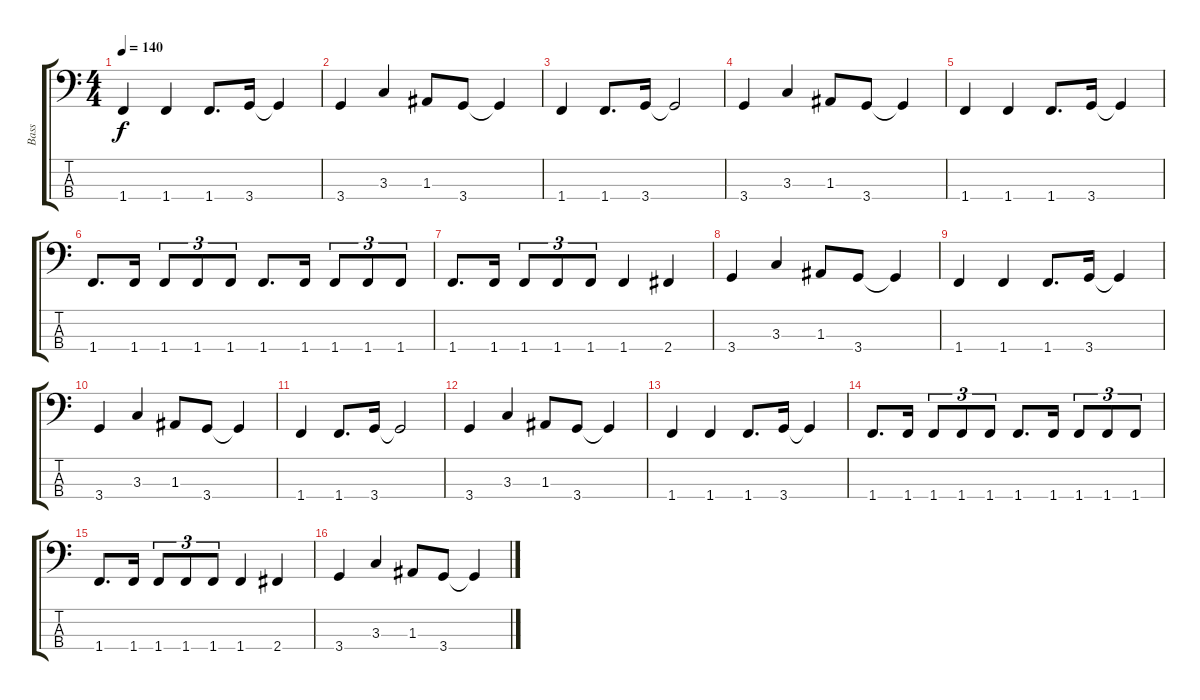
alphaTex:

\track ("Bass" "Bass") {instrument electricbassfinger}
\staff {score tabs}
\tuning (G2 D2 A1 E1) {hide}
\ts (4 4)
\tempo 140
\clef f4
\ks c
1.4.4{dy f} 1.4.4 1.4.8{d} 3.4.16 3.4{t}.4 |
3.4.4 3.3.4 1.3.8 3.4.8 3.4{t}.4 |
1.4.4 1.4.8{d} 3.4.16 3.4{t}.2 |
3.4.4 3.3.4 1.3.8 3.4.8 3.4{t}.4 |
1.4.4 1.4.4 1.4.8{d} 3.4.16 3.4{t}.4 |
1.4.8{d} 1.4.16 1.4.8{tu (3 2)} 1.4.8{tu (3 2)} 1.4.8{tu (3 2)} 1.4.8{d} 1.4.16 1.4.8{tu (3 2)} 1.4.8{tu (3 2)} 1.4.8{tu (3 2)} |
1.4.8{d} 1.4.16 1.4.8{tu (3 2)} 1.4.8{tu (3 2)} 1.4.8{tu (3 2)} 1.4.4 2.4.4 |
3.4.4 3.3.4 1.3.8 3.4.8 3.4{t}.4 |
1.4.4 1.4.4 1.4.8{d} 3.4.16 3.4{t}.4 |
3.4.4 3.3.4 1.3.8 3.4.8 3.4{t}.4 |
1.4.4 1.4.8{d} 3.4.16 3.4{t}.2 |
3.4.4 3.3.4 1.3.8 3.4.8 3.4{t}.4 |
1.4.4 1.4.4 1.4.8{d} 3.4.16 3.4{t}.4 |
1.4.8{d} 1.4.16 1.4.8{tu (3 2)} 1.4.8{tu (3 2)} 1.4.8{tu (3 2)} 1.4.8{d} 1.4.16 1.4.8{tu (3 2)} 1.4.8{tu (3 2)} 1.4.8{tu (3 2)} |
1.4.8{d} 1.4.16 1.4.8{tu (3 2)} 1.4.8{tu (3 2)} 1.4.8{tu (3 2)} 1.4.4 2.4.4 |
3.4.4 3.3.4 1.3.8 3.4.8 3.4{t}.4
